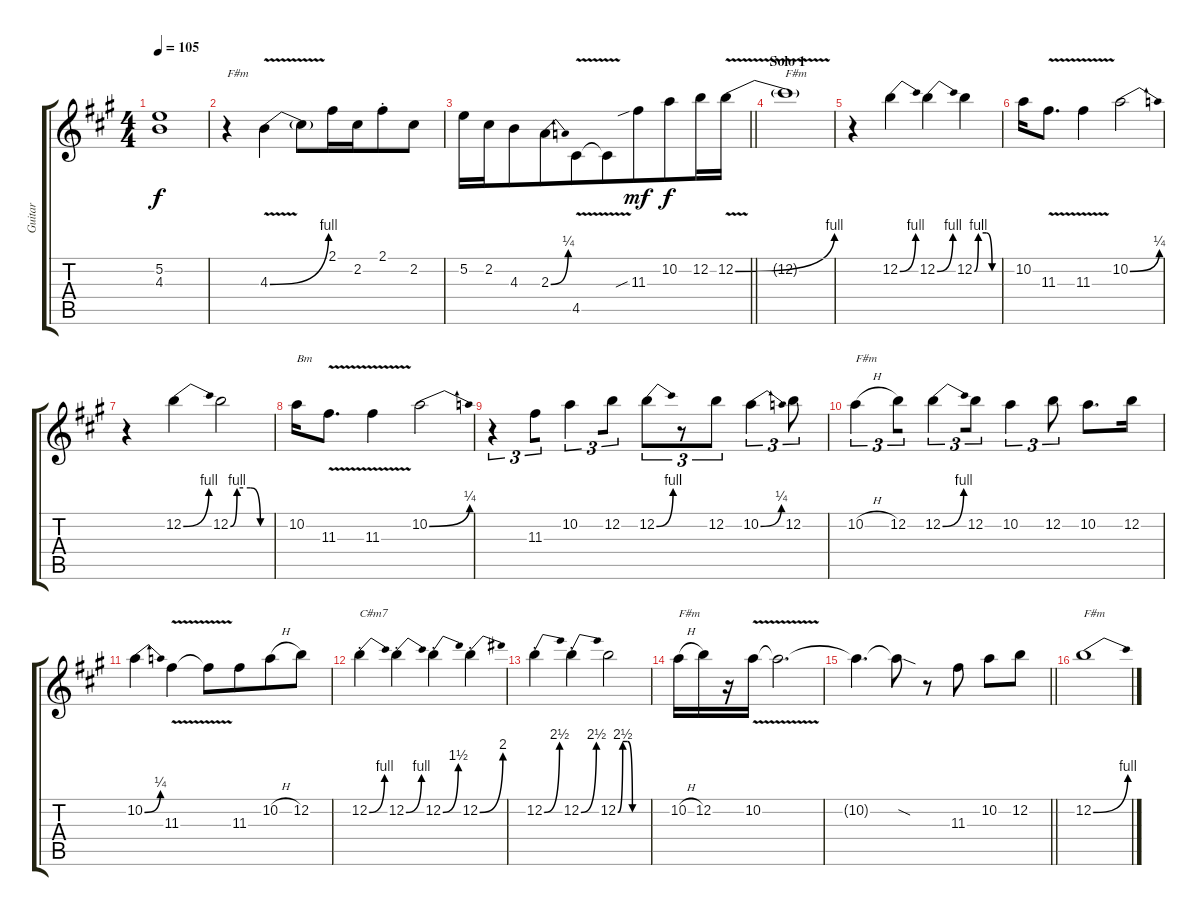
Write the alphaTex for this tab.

\track ("Guitar" "Guitar") {instrument distortionguitar}
\staff {score tabs}
\tuning (E4 B3 G3 D3 A2 E2) {hide}
\ts (4 4)
\tempo 105
\clef g2
\ks a
(5.2{t} 4.3{t}).1{dy f} |
r.4{txt "F#m"} 4.3{be (bend 0 0 60 4) v}.4 4.3{t}.8 2.1.16 2.2.16{beam merge} 2.1{st}.8 2.2.8 |
\barLineRight lightlight
5.2.16 2.2.16 4.3.8{beam merge} 2.3{be (bend 0 0 60 1)}.8 4.5{v}.8{beam merge} 4.5{t}.8 11.3{sib}.8{dy mf beam merge} 10.2.8{dy f} 12.2.16 12.2{be (bend 0 0 60 4) v}.16 |
\section ("" "Solo 1")
12.2{t}.1{txt "F#m"} |
r.4 12.2{be (bend 0 0 60 4)}.4 12.2{be (bend 0 0 60 4)}.4{beam merge} 12.2{be (custom 0 0 10 4 30 4 45 0 60 0)}.4 |
10.2.16 11.3{v}.8{d} 11.3{v}.4{beam merge} 10.2{be (bend 0 0 60 1)}.2 |
r.4 12.2{be (bend 0 0 60 4)}.4 12.2{be (custom 0 0 10 4 30 4 45 0 60 0)}.2 |
10.2.16{txt "Bm"} 11.3{v}.8{d} 11.3{v}.4{beam merge} 10.2{be (bend 0 0 60 1)}.2 |
r.4{tu (3 2) beam merge} 11.3.8{tu (3 2) beam merge} 10.2.4{tu (3 2) beam merge} 12.2.8{tu (3 2)} 12.2{be (bend 0 0 60 4)}.8{tu (3 2) beam merge} r.8{tu (3 2)} 12.2.8{tu (3 2)} 10.2{be (bend 0 0 60 1)}.4{tu (3 2)} 12.2.8{tu (3 2)} |
10.2{h}.4{tu (3 2) txt "F#m" beam merge} 12.2.8{tu (3 2) beam merge} 12.2{be (bend 0 0 60 4)}.4{tu (3 2) beam merge} 12.2.8{tu (3 2)} 10.2.4{tu (3 2)} 12.2.8{tu (3 2)} 10.2.8{d beam merge} 12.2.16 |
10.2{be (bend 0 0 60 1)}.4 11.3{v}.4{beam merge} 11.3{t}.8 11.3.8{beam merge} 10.2{h}.8 12.2.8 |
12.2{be (bend 0 0 60 4) st}.4{txt "C#m7"} 12.2{be (bend 0 0 60 4) st}.4 12.2{be (bend 0 0 60 6) st}.4 12.2{be (bend 0 0 60 8) st}.4 |
12.2{be (bend 0 0 60 10) st}.4 12.2{be (bend 0 0 60 10) st}.4 12.2{be (custom 0 0 10 10 20 10 30 0 60 0)}.2 |
10.2{h}.16{txt "F#m"} 12.2.16 r.16 10.2{v}.16 10.2{t}.2{d} |
\barLineRight lightlight
10.2{t}.4{d} 10.2{sod t}.8 r.8{beam merge} 11.3.8 10.2.8 12.2.8 |
12.2{be (bend 0 0 60 4)}.1{txt "F#m"}
